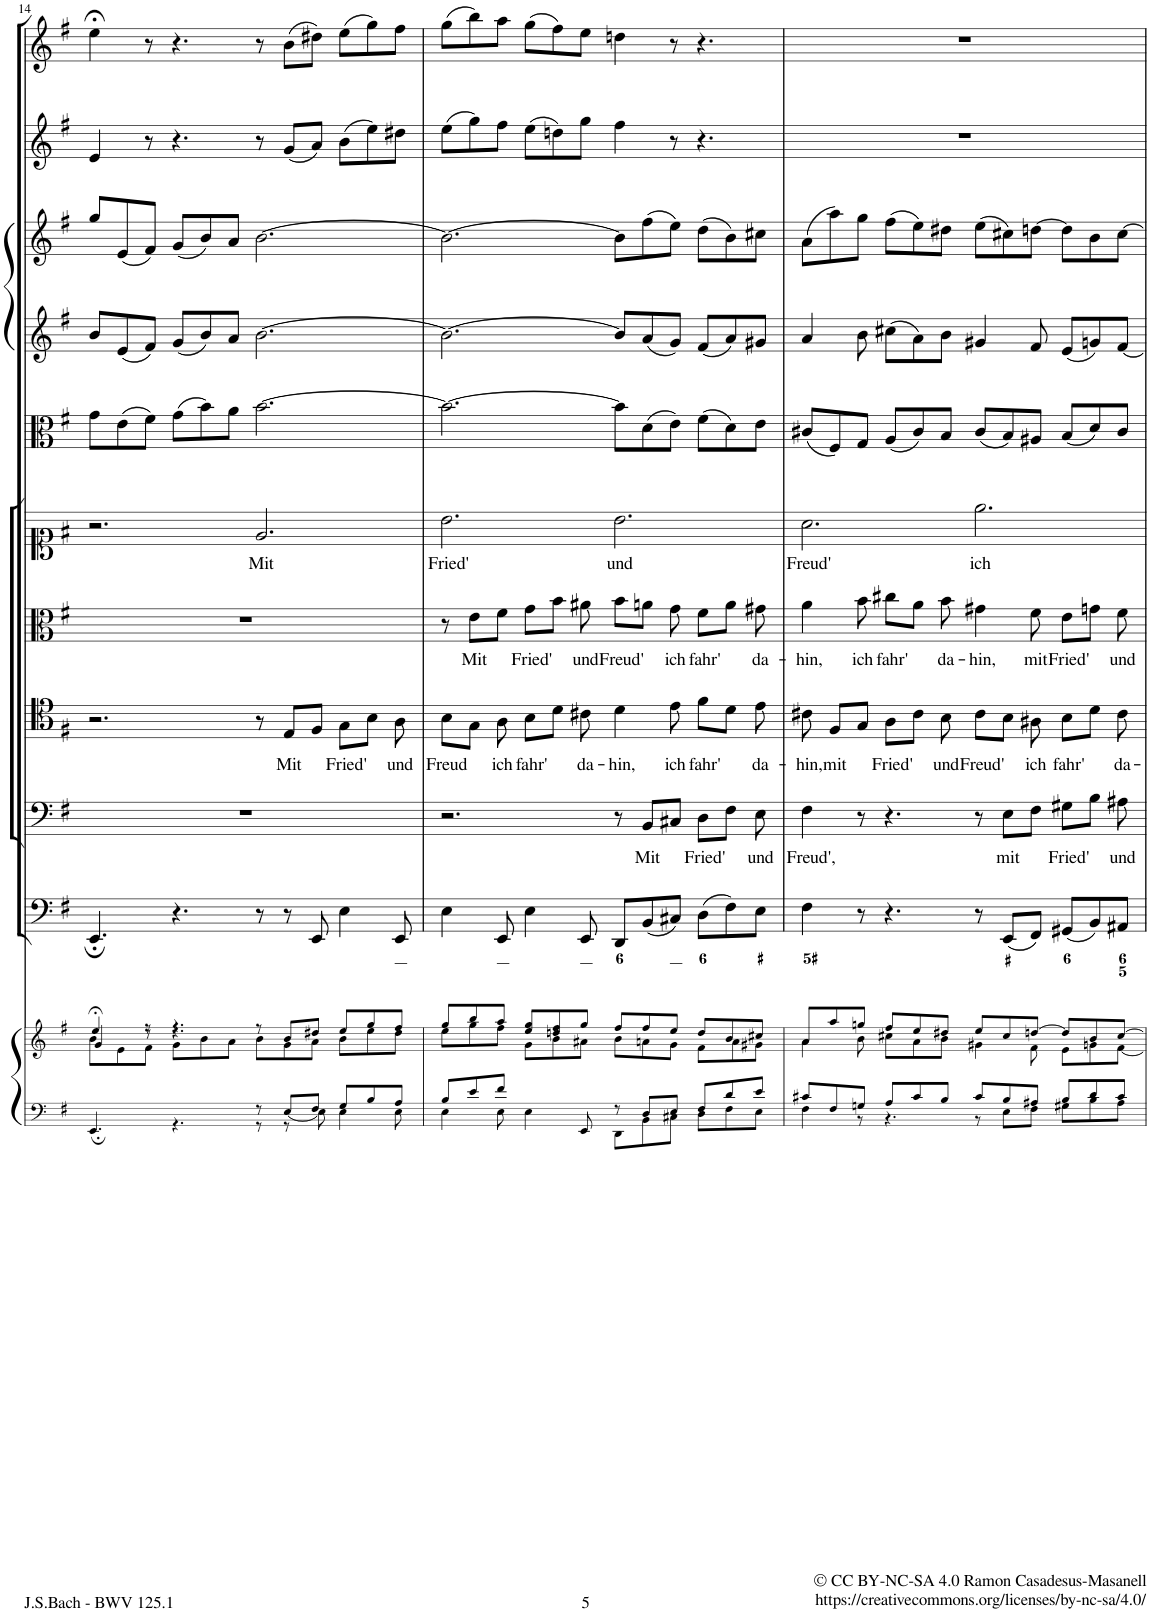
**kern	**kern	**kern	**kern	**text	**kern	**text	**kern	**text	**kern	**text	**kern	**kern	**kern	**kern	**kern
*part11	*part11	*part10	*part9	*part9	*part8	*part8	*part7	*part7	*part6	*part6	*part5	*part4	*part3	*part2	*part1
*staff12	*staff11	*staff10	*staff9	*staff9	*staff8	*staff8	*staff7	*staff7	*staff6	*staff6	*staff5	*staff4	*staff3	*staff2	*staff1
*I"Piano reduction	*	*I"Continuo	*I"Basso	*	*I"Tenore	*	*I"Alto	*	*I"Soprano Corno col Soprano	*	*I"Viola	*I"Violino II	*I"Violino I	*I"Oboe	*I"Flauto traverso
*I'Pno	*	*	*	*	*	*	*	*	*	*	*I'Vla	*I'Vln	*I'Vln	*I'Ob	*I'Fl
!!LO:PB:g=z
*clefF4	*clefG2	*clefF4	*clefF4	*	*clefC4	*	*clefC3	*	*clefC1	*	*clefC3	*clefG2	*clefG2	*clefG2	*clefG2
*k[f#]	*k[f#]	*k[f#]	*k[f#]	*	*k[f#]	*	*k[f#]	*	*k[f#]	*	*k[f#]	*k[f#]	*k[f#]	*k[f#]	*k[f#]
*M12/8	*M12/8	*M12/8	*M12/8	*	*M12/8	*	*M12/8	*	*M12/8	*	*M12/8	*M12/8	*M12/8	*M12/8	*M12/8
=14	=14	=14	=14	=14	=14	=14	=14	=14	=14	=14	=14	=14	=14	=14	=14
*^	*^	*	*	*	*	*	*	*	*	*	*	*	*	*	*
*	*	*	*^	*	*	*	*	*	*	*	*	*	*	*	*	*	*
4ryy	4.EE/	4ee;</	8b\L	4g;/	4.EE;/	1.r	.	2.r	.	1.r	.	2.r	.	8g\L	8b/L	8gg/L	4e/	4ee;<\
.	.	.	8e\	.	.	.	.	.	.	.	.	.	.	(8e\	(8e/	(8e/	.	.
8r	.	8r	8f#\J	1ryy	.	.	.	.	.	.	.	.	.	8f#\J)	8f#/J)	8f#/J)	8r	8r
4.r	4.r	4.r	8g\L	.	4.r	.	.	.	.	.	.	.	.	(8g\L	(8g/L	(8g/L	4.r	4.r
.	.	.	8b\	.	.	.	.	.	.	.	.	.	.	8b\)	8b/)	8b/)	.	.
.	.	.	8a\J	.	.	.	.	.	.	.	.	.	.	8a\J	8a/J	8a/J	.	.
!	!	!	!	!	!	!	!	!	!	!	!	!	!LO:LY:b	!	!	!	!	!
8r	8r	8r	8b\L	.	8r	.	.	8r	.	.	.	2.e/	Mit	[2.b\	[2.b\	[2.b\	8r	8r
!	!	!	!	!	!	!	!	!	!LO:LY:b	!	!	!	!	!	!	!	!	!
[<8E/L	8r	8b/L	8g\	.	8r	.	.	8E/L	Mit	.	.	.	.	.	.	.	(8g/L	(8b\L
8F#/J	8E\]	8dd#X/J	8a\J	.	8EE/	.	.	8F#/J	.	.	.	.	.	.	.	.	8a/J)	8dd#X\J)
!	!	!	!	!	!	!	!	!	!LO:LY:b	!	!	!	!	!	!	!	!	!
8G/L	4E\	8ee/L	8b\L	.	4E\	.	.	8G\L	Fried'	.	.	.	.	.	.	.	(8b\L	(8ee\L
8B/	.	8gg/	8ee\	4ryy	.	.	.	8B\J	.	.	.	.	.	.	.	.	8ee\)	8gg\)
!	!	!	!	!	!	!	!	!	!LO:LY:b	!	!	!	!	!	!	!	!	!
8A/J	8E\	8ff#/J	8dd#\J	.	8EE/	.	.	8A\	und	.	.	.	.	.	.	.	8dd#X\J	8ff#\J
*	*	*	*v	*v	*	*	*	*	*	*	*	*	*	*	*	*	*	*
=15	=15	=15	=15	=15	=15	=15	=15	=15	=15	=15	=15	=15	=15	=15	=15	=15	=15
!	!	!	!	!	!	!	!	!LO:LY:b	!	!	!	!LO:LY:b	!	!	!	!	!
8B/L	4E\	8gg/L	8ee\L	4E\	2.r	.	8B\L	Freud	8r	.	2.b\	Fried'	2.b\_	2.b\_	2.b\_	(8ee\L	(8gg\L
!	!	!	!	!	!	!	!	!	!	!LO:LY:b	!	!	!	!	!	!	!
8e/	.	8bb/	8gg\	.	.	.	8G\J	.	8e\L	Mit	.	.	.	.	.	8gg\)	8bb\)
!	!	!	!	!	!	!	!	!LO:LY:b	!	!	!	!	!	!	!	!	!
8f#/J	8E\	8aa/J	8ff#\J	8EE/	.	.	8A\	ich	8f#\J	.	.	.	.	.	.	8ff#\J	8aa\J
!	!	!	!	!	!	!	!	!LO:LY:b	!	!LO:LY:b	!	!	!	!	!	!	!
4.ryy	4E\	8ee/ 8gg/L	8g\L	4E\	.	.	8B\L	fahr'	8g\L	Fried'	.	.	.	.	.	(8ee\L	(8gg\L
.	.	8ddn/ 8ff#/	8b\	.	.	.	8d\J	.	8b\J	.	.	.	.	.	.	8ddn\)	8ff#\)
!	!	!	!	!	!	!	!	!LO:LY:b	!	!LO:LY:b	!	!	!	!	!	!	!
.	8EE/	8gg/J	8a#X\J	8EE/	.	.	8c#X\	da-	8a#X\	und	.	.	.	.	.	8gg\J	8ee\J
!	!	!	!	!	!	!	!	!LO:LY:b	!	!LO:LY:b	!	!LO:LY:b	!	!	!	!	!
8r	8DD\L	8ff#/L	8b\L	8DD/L	8r	.	4d\	-hin,	8b\L	Freud'	2.b\	und	8b\L]	8b/L]	8b\L]	4ff#\	4ddn\
!	!	!	!	!	!	!LO:LY:b	!	!	!	!	!	!	!	!	!	!	!
8D/L	8BB\	8ff#/	8an\	(8BB/	8BB/L	Mit	.	.	8an\J	.	.	.	(8d\	(8a/	(8ff#\	.	.
!	!	!	!	!	!	!	!	!LO:LY:b	!	!LO:LY:b	!	!	!	!	!	!	!
8E/J	8C#X\J	8ee/J	8g\J	8C#X/J)	8C#X/J	.	8e\	ich	8g\	ich	.	.	8e\J)	8g/J)	8ee\J)	8r	8r
!	!	!	!	!	!	!LO:LY:b	!	!LO:LY:b	!	!LO:LY:b	!	!	!	!	!	!	!
8F#/L	8D\L	8dd/L	8f#\L	(8D\L	8D\L	Fried'	8f#\L	fahr'	8f#\L	fahr'	.	.	(8f#\L	(8f#/L	(8dd\L	4.r	4.r
8d/	8F#\	8b/	8a\	8F#\)	8F#\J	.	8d\J	.	8a\J	.	.	.	8d\)	8a/)	8b\)	.	.
!	!	!	!	!	!	!LO:LY:b	!	!LO:LY:b	!	!LO:LY:b	!	!	!	!	!	!	!
8e/J	8E\J	8cc#X/J	8g#X\J	8E\J	8E\	und	8e\	da-	8g#X\	da-	.	.	8e\J	8g#X/J	8cc#X\J	.	.
=16	=16	=16	=16	=16	=16	=16	=16	=16	=16	=16	=16	=16	=16	=16	=16	=16	=16
!	!	!	!	!	!	!LO:LY:b	!	!LO:LY:b	!	!LO:LY:b	!	!LO:LY:b	!	!	!	!	!
8c#X/L	4F#\	8a/L	4a\	4F#\	4F#\	Freud',	8c#X\	-hin,	4a\	-hin,	2.a\	Freud'	(8c#X/L	4a/	(8a\L	1.r	1.r
!	!	!	!	!	!	!	!	!LO:LY:b	!	!	!	!	!	!	!	!	!
8F#/	.	8aa/	.	.	.	.	8F#/L	mit	.	.	.	.	8F#/)	.	8aa\)	.	.
!	!	!	!	!	!	!	!	!	!	!LO:LY:b	!	!	!	!	!	!	!
8Gn/J	8r	8ggn/J	8b\	8r	8r	.	8G/J	.	8b\	ich	.	.	8G/J	8b\	8gg\J	.	.
!	!	!	!	!	!	!	!	!LO:LY:b	!	!LO:LY:b	!	!	!	!	!	!	!
8A/L	4.r	8ff#/L	8cc#X\L	4.r	4.r	.	8A\L	Fried'	8cc#X\L	fahr'	.	.	(8A/L	(8cc#X\L	(8ff#\L	.	.
8c#/	.	8ee/	8a\	.	.	.	8c#\J	.	8a\J	.	.	.	8c#/)	8a\)	8ee\)	.	.
!	!	!	!	!	!	!	!	!LO:LY:b	!	!LO:LY:b	!	!	!	!	!	!	!
8B/J	.	8dd#X/J	8b\J	.	.	.	8B\	und	8b\	da-	.	.	8B/J	8b\J	8dd#X\J	.	.
!	!	!	!	!	!	!	!	!LO:LY:b	!	!LO:LY:b	!	!LO:LY:b	!	!	!	!	!
8c#/L	8r	8ee/L	4g#X\	8r	8r	.	8c#\L	Freud'	4g#X\	-hin,	2.ee\	ich	(8c#/L	4g#X/	(8ee\L	.	.
!	!	!	!	!	!	!LO:LY:b	!	!	!	!	!	!	!	!	!	!	!
8B/	8E\L	8cc#/	.	(8EE/L	8E\L	mit	8B\J	.	.	.	.	.	8B/)	.	8cc#X\)	.	.
!	!	!	!	!	!	!	!	!LO:LY:b	!	!LO:LY:b	!	!	!	!	!	!	!
8A#X/J	8F#\J	[8ddn/J	8f#\	8FF#/J)	8F#\J	.	8A#X\	ich	8f#\	mit	.	.	8A#X/J	8f#/	[8ddn\J	.	.
!	!	!	!	!	!	!LO:LY:b	!	!LO:LY:b	!	!LO:LY:b	!	!	!	!	!	!	!
8B/L	8G#X\L	8dd/L]	8e\L	(8GG#X/L	8G#X\L	Fried'	8B\L	fahr'	8e\L	Fried'	.	.	(8B/L	(8e/L	8dd\L]	.	.
8d/	8B\	8b/	8gn\	8BB/)	8B\J	.	8d\J	.	8gn\J	.	.	.	8d/)	8gn/)	8b\	.	.
!	!	!	!	!	!	!LO:LY:b	!	!LO:LY:b	!	!LO:LY:b	!	!	!	!	!	!	!
8c#/J	8A#\J	[8cc#/J	[8f#\J	8AA#X/J	8A#X\	und	8c#\	da-	8f#\	und	.	.	8c#/J	[8f#/J	[8cc#\J	.	.
*v	*v	*	*	*	*	*	*	*	*	*	*	*	*	*	*	*	*
*	*v	*v	*	*	*	*	*	*	*	*	*	*	*	*	*	*
=	=	=	=	=	=	=	=	=	=	=	=	=	=	=	=
*-	*-	*-	*-	*-	*-	*-	*-	*-	*-	*-	*-	*-	*-	*-	*-
